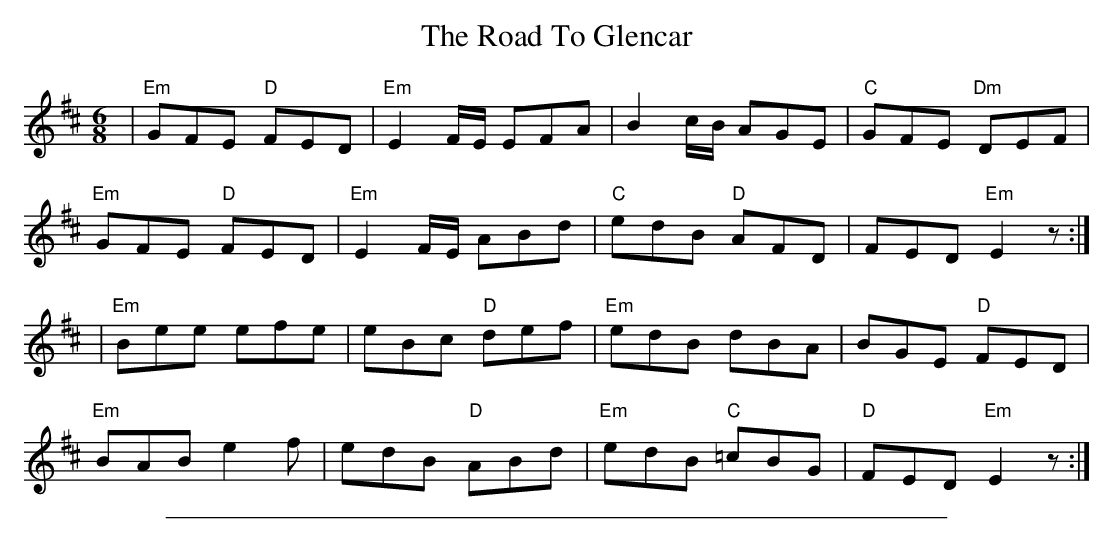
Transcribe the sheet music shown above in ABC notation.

X:1
T: Road To Glencar, The
M:6/8
L:1/8
K:Edor
| "Em"GFE "D"FED| "Em"E2F/E/ EFA| B2c/B/ AGE| "C"GFE "Dm"DEF|
  "Em"GFE "D"FED| "Em"E2F/E/ ABd| "C"edB "D"AFD| FED "Em"E2z:|
| "Em"Bee efe| eBc "D"def| "Em"edB dBA| BGE "D"FED|
  "Em"BAB e2f| edB "D"ABd| "Em"edB "C"=cBG| "D"FED "Em"E2z :|
